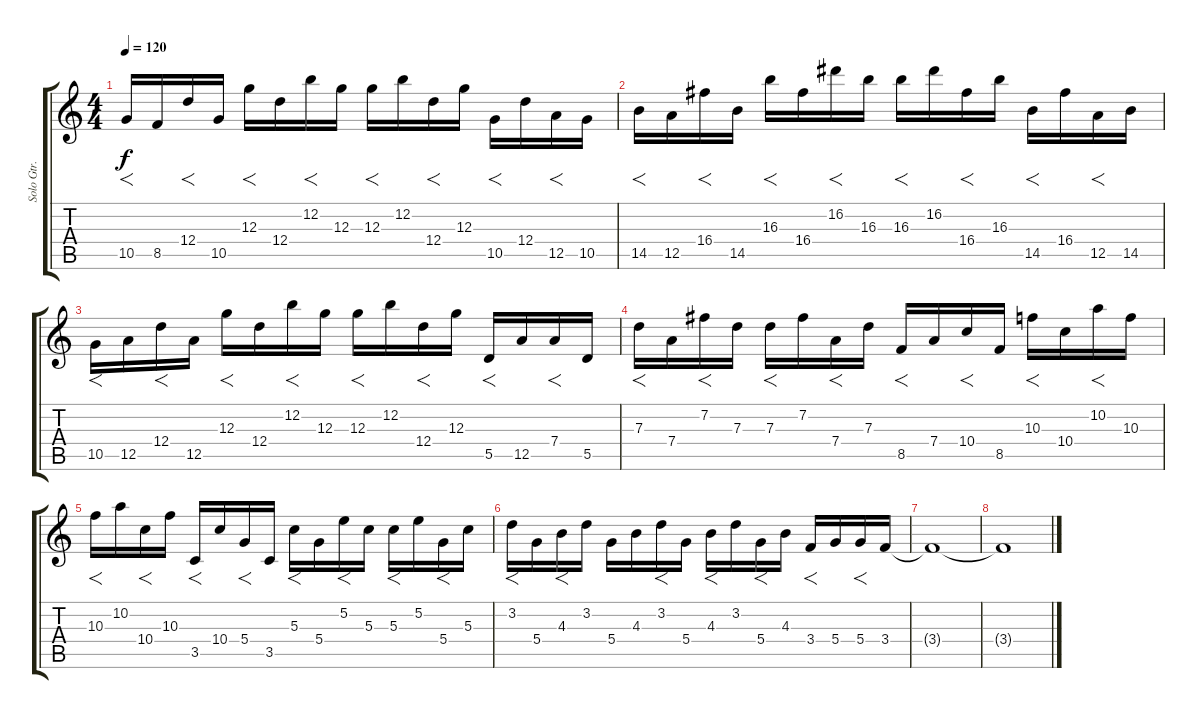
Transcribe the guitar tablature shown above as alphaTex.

\track ("Solo Gtr." "Solo Gtr.") {instrument acousticguitarsteel}
\staff {score tabs}
\tuning (E4 B3 G3 D3 A2 E2) {hide}
\ts (4 4)
\tempo 120
\clef g2
\ks c
10.5.16{f dy f} 8.5.16 12.4.16{f} 10.5.16 12.3.16{f} 12.4.16 12.2.16{f} 12.3.16 12.3.16{f} 12.2.16 12.4.16{f} 12.3.16 10.5.16{f} 12.4.16 12.5.16{f} 10.5.16 |
14.5.16{f} 12.5.16 16.4.16{f} 14.5.16 16.3.16{f} 16.4.16 16.2.16{f} 16.3.16 16.3.16{f} 16.2.16 16.4.16{f} 16.3.16 14.5.16{f} 16.4.16 12.5.16{f} 14.5.16 |
10.5.16{f} 12.5.16 12.4.16{f} 12.5.16 12.3.16{f} 12.4.16 12.2.16{f} 12.3.16 12.3.16{f} 12.2.16 12.4.16{f} 12.3.16 5.5.16{f} 12.5.16 7.4.16{f} 5.5.16 |
7.3.16{f} 7.4.16 7.2.16{f} 7.3.16 7.3.16{f} 7.2.16 7.4.16{f} 7.3.16 8.5.16{f} 7.4.16 10.4.16{f} 8.5.16 10.3.16{f} 10.4.16 10.2.16{f} 10.3.16 |
10.3.16{f} 10.2.16 10.4.16{f} 10.3.16 3.5.16{f} 10.4.16 5.4.16{f} 3.5.16 5.3.16{f} 5.4.16 5.2.16{f} 5.3.16 5.3.16{f} 5.2.16 5.4.16{f} 5.3.16 |
3.2.16{f} 5.4.16 4.3.16{f} 3.2.16 5.4.16 4.3.16 3.2.16{f} 5.4.16 4.3.16{f} 3.2.16 5.4.16{f} 4.3.16 3.4.16{f} 5.4.16 5.4.16{f} 3.4.16 |
3.4{t}.1 |
3.4{t}.1
